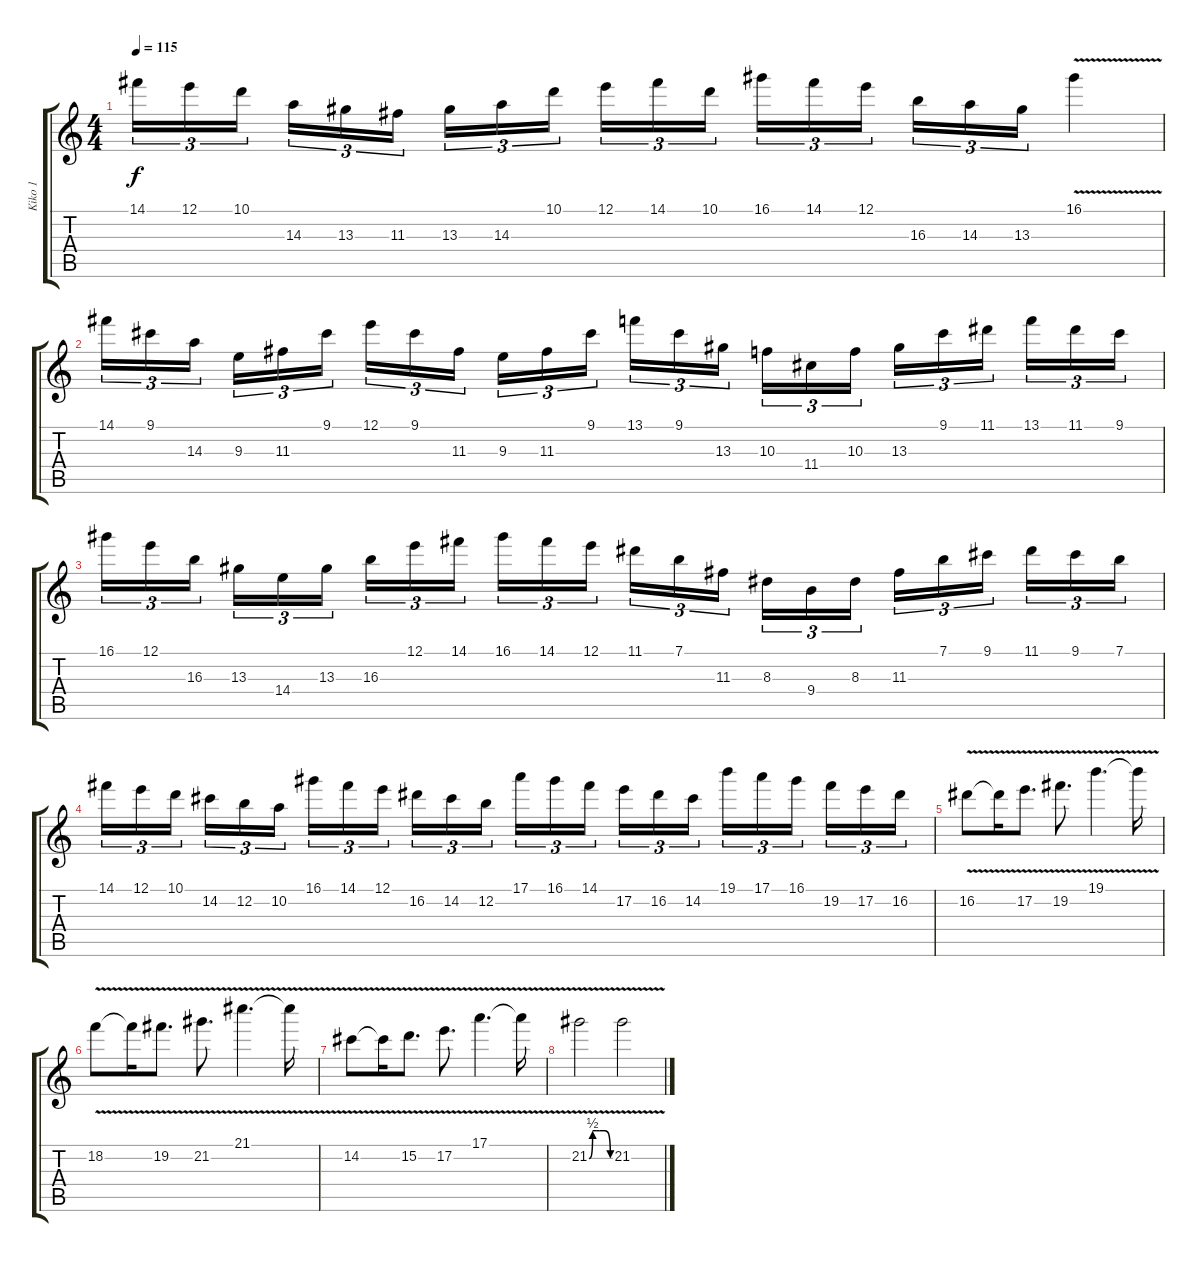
\track ("Kiko 1" "Kiko 1") {instrument overdrivenguitar}
\staff {score tabs}
\tuning (E4 B3 G3 D3 A2 E2) {hide}
\ts (4 4)
\tempo 115
\clef g2
\ks c
14.1.16{tu (3 2) dy f} 12.1.16{tu (3 2)} 10.1.16{tu (3 2) beam splitsecondary} 14.3.16{tu (3 2)} 13.3.16{tu (3 2)} 11.3.16{tu (3 2)} 13.3.16{tu (3 2)} 14.3.16{tu (3 2)} 10.1.16{tu (3 2) beam splitsecondary} 12.1.16{tu (3 2)} 14.1.16{tu (3 2)} 10.1.16{tu (3 2)} 16.1.16{tu (3 2)} 14.1.16{tu (3 2)} 12.1.16{tu (3 2) beam splitsecondary} 16.3.16{tu (3 2)} 14.3.16{tu (3 2)} 13.3.16{tu (3 2)} 16.1{v}.4 |
14.1.16{tu (3 2)} 9.1.16{tu (3 2)} 14.3.16{tu (3 2) beam splitsecondary} 9.3.16{tu (3 2)} 11.3.16{tu (3 2)} 9.1.16{tu (3 2)} 12.1.16{tu (3 2)} 9.1.16{tu (3 2)} 11.3.16{tu (3 2) beam splitsecondary} 9.3.16{tu (3 2)} 11.3.16{tu (3 2)} 9.1.16{tu (3 2)} 13.1.16{tu (3 2)} 9.1.16{tu (3 2)} 13.3.16{tu (3 2) beam splitsecondary} 10.3.16{tu (3 2)} 11.4.16{tu (3 2)} 10.3.16{tu (3 2)} 13.3.16{tu (3 2)} 9.1.16{tu (3 2)} 11.1.16{tu (3 2) beam splitsecondary} 13.1.16{tu (3 2)} 11.1.16{tu (3 2)} 9.1.16{tu (3 2)} |
16.1.16{tu (3 2)} 12.1.16{tu (3 2)} 16.3.16{tu (3 2) beam splitsecondary} 13.3.16{tu (3 2)} 14.4.16{tu (3 2)} 13.3.16{tu (3 2)} 16.3.16{tu (3 2)} 12.1.16{tu (3 2)} 14.1.16{tu (3 2) beam splitsecondary} 16.1.16{tu (3 2)} 14.1.16{tu (3 2)} 12.1.16{tu (3 2)} 11.1.16{tu (3 2)} 7.1.16{tu (3 2)} 11.3.16{tu (3 2) beam splitsecondary} 8.3.16{tu (3 2)} 9.4.16{tu (3 2)} 8.3.16{tu (3 2)} 11.3.16{tu (3 2)} 7.1.16{tu (3 2)} 9.1.16{tu (3 2) beam splitsecondary} 11.1.16{tu (3 2)} 9.1.16{tu (3 2)} 7.1.16{tu (3 2)} |
14.1.16{tu (3 2)} 12.1.16{tu (3 2)} 10.1.16{tu (3 2) beam splitsecondary} 14.2.16{tu (3 2)} 12.2.16{tu (3 2)} 10.2.16{tu (3 2)} 16.1.16{tu (3 2)} 14.1.16{tu (3 2)} 12.1.16{tu (3 2) beam splitsecondary} 16.2.16{tu (3 2)} 14.2.16{tu (3 2)} 12.2.16{tu (3 2)} 17.1.16{tu (3 2)} 16.1.16{tu (3 2)} 14.1.16{tu (3 2) beam splitsecondary} 17.2.16{tu (3 2)} 16.2.16{tu (3 2)} 14.2.16{tu (3 2)} 19.1.16{tu (3 2)} 17.1.16{tu (3 2)} 16.1.16{tu (3 2) beam splitsecondary} 19.2.16{tu (3 2)} 17.2.16{tu (3 2)} 16.2.16{tu (3 2)} |
16.2{v}.8 16.2{t}.16 17.2{v}.8{d} 19.2{v}.8{d} 19.1{v}.4{d} 19.1{t}.16 |
18.2{v}.8 18.2{t}.16 19.2{v}.8{d} 21.2{v}.8{d} 21.1{v}.4{d} 21.1{t}.16 |
14.2{v}.8 14.2{t}.16 15.2{v}.8{d} 17.2{v}.8{d} 17.1{v}.4{d} 17.1{t}.16 |
21.2{be (custom 0 0 10 2 20 2 30 2 45 2 60 0) v}.2 21.2{v}.2
